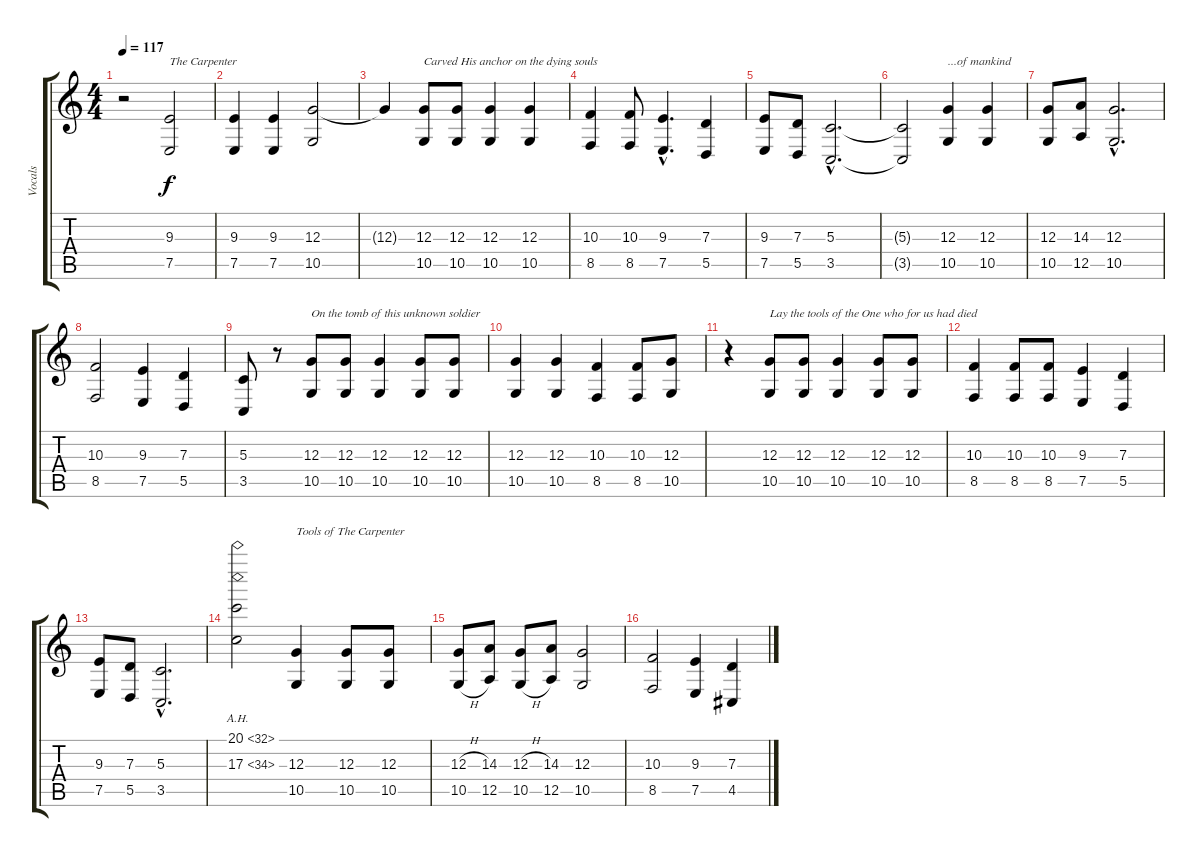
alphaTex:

\track ("Vocals" "Vocals") {instrument cello}
\staff {score tabs}
\tuning (E4 B3 G3 D3 A2 E2) {hide}
\ts (4 4)
\tempo 117
\clef g2
\ks c
r.2{dy f instrument overdrivenguitar} (9.3 7.5).2{txt "The Carpenter"} |
(9.3 7.5).4 (9.3 7.5).4 (12.3 10.5).2 |
12.3{t}.4 (12.3 10.5).8{txt "Carved His anchor on the dying souls"} (12.3 10.5).8 (12.3 10.5).4 (12.3 10.5).4 |
(10.3 8.5).4 (10.3 8.5).8 (9.3{hac} 7.5{hac}).4{d} (7.3 5.5).4 |
(9.3 7.5).8 (7.3 5.5).8 (5.3{hac} 3.5{hac}).2{d} |
(5.3{t} 3.5{t}).2 (12.3 10.5).4{txt "...of mankind"} (12.3 10.5).4 |
(12.3 10.5).8 (14.3 12.5).8 (12.3{hac} 10.5{hac}).2{d} |
(10.3 8.5).2 (9.3 7.5).4 (7.3 5.5).4 |
(5.3 3.5).8 r.8 (12.3 10.5).8{txt "On the tomb of this unknown soldier"} (12.3 10.5).8 (12.3 10.5).4 (12.3 10.5).8 (12.3 10.5).8 |
(12.3 10.5).4 (12.3 10.5).4 (10.3 8.5).4 (10.3 8.5).8 (12.3 10.5).8 |
r.4 (12.3 10.5).8{txt "Lay the tools of the One who for us had died"} (12.3 10.5).8 (12.3 10.5).4 (12.3 10.5).8 (12.3 10.5).8 |
(10.3 8.5).4 (10.3 8.5).8 (10.3 8.5).8 (9.3 7.5).4 (7.3 5.5).4 |
(9.3 7.5).8 (7.3 5.5).8 (5.3{hac} 3.5{hac}).2{d} |
(20.1{ah 12} 17.3{ah 17}).2 (12.3 10.5).4{txt "Tools of The Carpenter"} (12.3 10.5).8 (12.3 10.5).8 |
(12.3{h} 10.5{h}).8 (14.3 12.5).8 (12.3{h} 10.5{h}).8 (14.3 12.5).8 (12.3 10.5).2 |
(10.3 8.5).2 (9.3 7.5).4 (7.3 4.5).4
